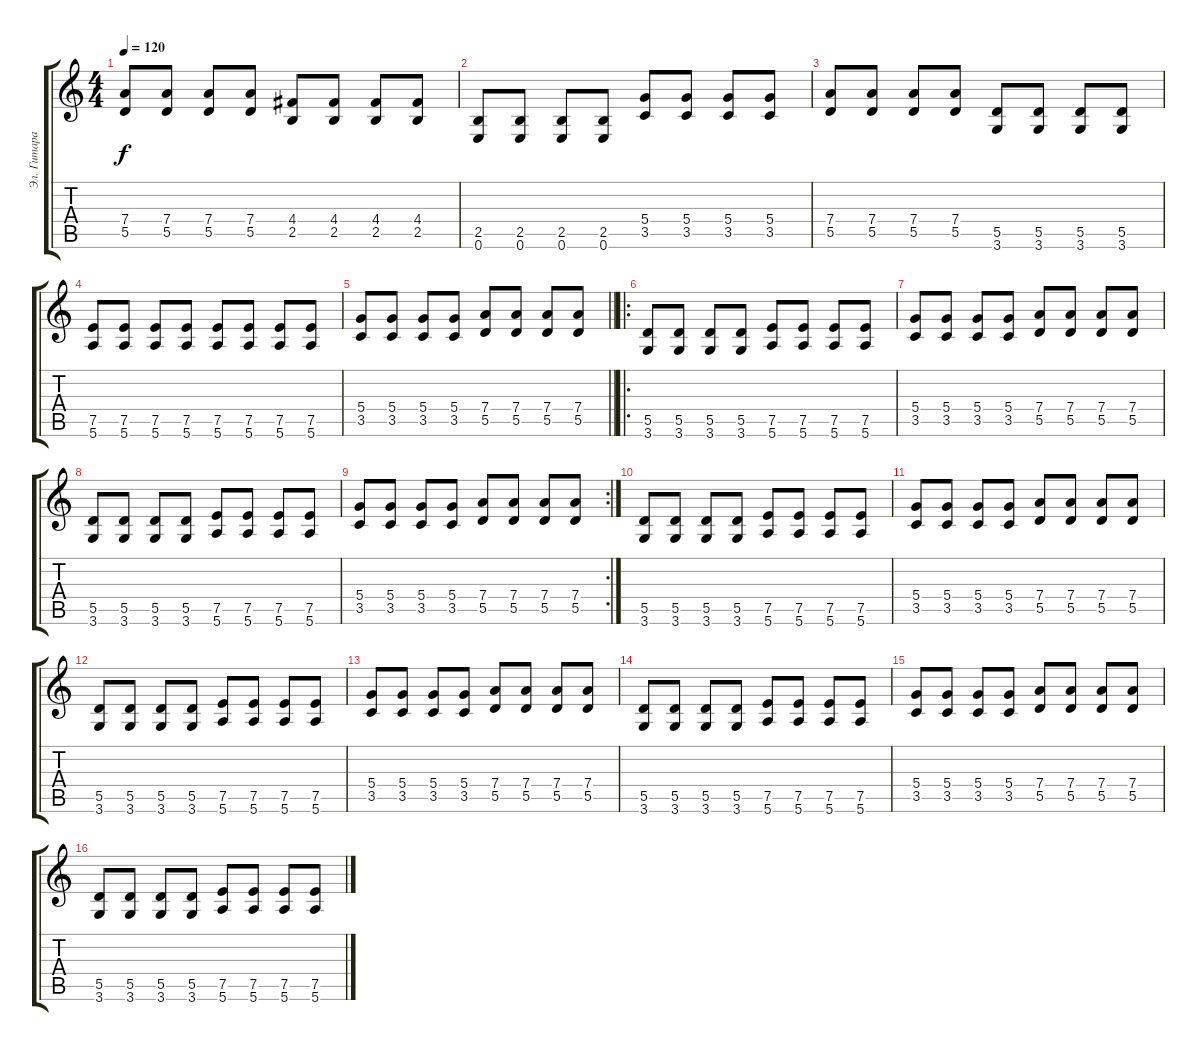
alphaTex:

\track ("Эл. Гитара (ритм)" "Эл. Гитара") {instrument overdrivenguitar}
\staff {score tabs}
\tuning (E4 B3 G3 D3 A2 E2) {hide}
\ts (4 4)
\tempo 120
\clef g2
\ks c
(7.4 5.5).8{dy f} (7.4 5.5).8 (7.4 5.5).8 (7.4 5.5).8 (4.4 2.5).8 (4.4 2.5).8 (4.4 2.5).8 (4.4 2.5).8 |
(2.5 0.6).8 (2.5 0.6).8 (2.5 0.6).8 (2.5 0.6).8 (5.4 3.5).8 (5.4 3.5).8 (5.4 3.5).8 (5.4 3.5).8 |
(7.4 5.5).8 (7.4 5.5).8 (7.4 5.5).8 (7.4 5.5).8 (5.5 3.6).8 (5.5 3.6).8 (5.5 3.6).8 (5.5 3.6).8 |
(7.5 5.6).8 (7.5 5.6).8 (7.5 5.6).8 (7.5 5.6).8 (7.5 5.6).8 (7.5 5.6).8 (7.5 5.6).8 (7.5 5.6).8 |
\barLineRight lightlight
(5.4 3.5).8 (5.4 3.5).8 (5.4 3.5).8 (5.4 3.5).8 (7.4 5.5).8 (7.4 5.5).8 (7.4 5.5).8 (7.4 5.5).8 |
\ro
(5.5 3.6).8 (5.5 3.6).8 (5.5 3.6).8 (5.5 3.6).8 (7.5 5.6).8 (7.5 5.6).8 (7.5 5.6).8 (7.5 5.6).8 |
(5.4 3.5).8 (5.4 3.5).8 (5.4 3.5).8 (5.4 3.5).8 (7.4 5.5).8 (7.4 5.5).8 (7.4 5.5).8 (7.4 5.5).8 |
(5.5 3.6).8 (5.5 3.6).8 (5.5 3.6).8 (5.5 3.6).8 (7.5 5.6).8 (7.5 5.6).8 (7.5 5.6).8 (7.5 5.6).8 |
\rc 2
(5.4 3.5).8 (5.4 3.5).8 (5.4 3.5).8 (5.4 3.5).8 (7.4 5.5).8 (7.4 5.5).8 (7.4 5.5).8 (7.4 5.5).8 |
(5.5 3.6).8 (5.5 3.6).8 (5.5 3.6).8 (5.5 3.6).8 (7.5 5.6).8 (7.5 5.6).8 (7.5 5.6).8 (7.5 5.6).8 |
(5.4 3.5).8 (5.4 3.5).8 (5.4 3.5).8 (5.4 3.5).8 (7.4 5.5).8 (7.4 5.5).8 (7.4 5.5).8 (7.4 5.5).8 |
(5.5 3.6).8 (5.5 3.6).8 (5.5 3.6).8 (5.5 3.6).8 (7.5 5.6).8 (7.5 5.6).8 (7.5 5.6).8 (7.5 5.6).8 |
(5.4 3.5).8 (5.4 3.5).8 (5.4 3.5).8 (5.4 3.5).8 (7.4 5.5).8 (7.4 5.5).8 (7.4 5.5).8 (7.4 5.5).8 |
(5.5 3.6).8 (5.5 3.6).8 (5.5 3.6).8 (5.5 3.6).8 (7.5 5.6).8 (7.5 5.6).8 (7.5 5.6).8 (7.5 5.6).8 |
(5.4 3.5).8 (5.4 3.5).8 (5.4 3.5).8 (5.4 3.5).8 (7.4 5.5).8 (7.4 5.5).8 (7.4 5.5).8 (7.4 5.5).8 |
(5.5 3.6).8 (5.5 3.6).8 (5.5 3.6).8 (5.5 3.6).8 (7.5 5.6).8 (7.5 5.6).8 (7.5 5.6).8 (7.5 5.6).8
